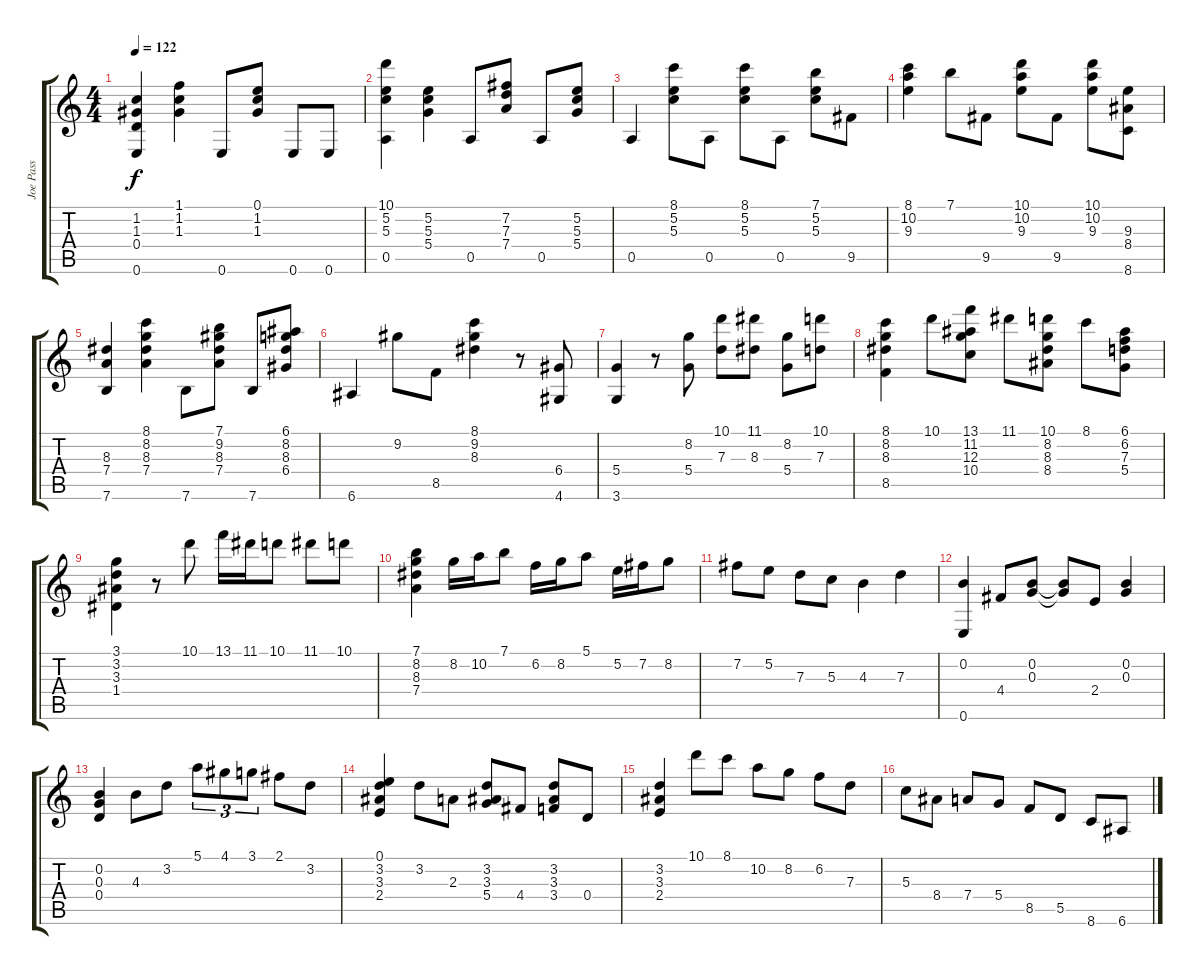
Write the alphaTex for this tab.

\track ("Joe Pass" "Joe Pass") {instrument electricguitarjazz}
\staff {score tabs}
\tuning (E4 B3 G3 D3 A2 E2) {hide}
\ts (4 4)
\tempo 122
\clef g2
\ks c
(1.2 1.3 0.4 0.6).4{dy f} (1.1 1.2 1.3).4 0.6.8 (0.1 1.2 1.3).8 0.6.8 0.6.8 |
(10.1 5.2 5.3 0.5).4 (5.2 5.3 5.4).4 0.5.8 (7.2 7.3 7.4).8 0.5.8 (5.2 5.3 5.4).8 |
0.5.4 (8.1 5.2 5.3).8 0.5.8 (8.1 5.2 5.3).8 0.5.8 (7.1 5.2 5.3).8 9.5.8 |
(8.1 10.2 9.3).4 7.1.8 9.5.8 (10.1 10.2 9.3).8 9.5.8 (10.1 10.2 9.3).8 (9.3 8.4 8.6).8 |
(8.3 7.4 7.6).4 (8.1 8.2 8.3 7.4).4 7.6.8 (7.1 9.2 8.3 7.4).8 7.6.8 (6.1 8.2 8.3 6.4).8 |
6.6.4 9.2.8 8.5.8 (8.1 9.2 8.3).4 r.8 (6.4 4.6).8 |
(5.4 3.6).4 r.8 (8.2 5.4).8 (10.1 7.3).8 (11.1 8.3).8 (8.2 5.4).8 (10.1 7.3).8 |
(8.1 8.2 8.3 8.5).4 10.1.8 (13.1 11.2 12.3 10.4).8 11.1.8 (10.1 8.2 8.3 8.4).8 8.1.8 (6.1 6.2 7.3 5.4).8 |
(3.1 3.2 3.3 1.4).4 r.8 10.1.8 13.1.16 11.1.16 10.1.8 11.1.8 10.1.8 |
(7.1 8.2 8.3 7.4).4 8.2.16 10.2.16 7.1.8 6.2.16 8.2.16 5.1.8 5.2.16 7.2.16 8.2.8 |
7.2.8 5.2.8 7.3.8 5.3.8 4.3.4 7.3.4 |
(0.2 0.6).4 4.4.8 (0.2 0.3).8 (0.2{t} 0.3{t}).8 2.4.8 (0.2 0.3).4 |
(0.2 0.3 0.4).4 4.3.8 3.2.8 5.1.8{tu (3 2)} 4.1.8{tu (3 2)} 3.1.8{tu (3 2)} 2.1.8 3.2.8 |
(0.1 3.2 3.3 2.4).4 3.2.8 2.3.8 (3.2 3.3 5.4).8 4.4.8 (3.2 3.3 3.4).8 0.4.8 |
(3.2 3.3 2.4).4 10.1.8 8.1.8 10.2.8 8.2.8 6.2.8 7.3.8 |
5.3.8 8.4.8 7.4.8 5.4.8 8.5.8 5.5.8 8.6.8 6.6.8
